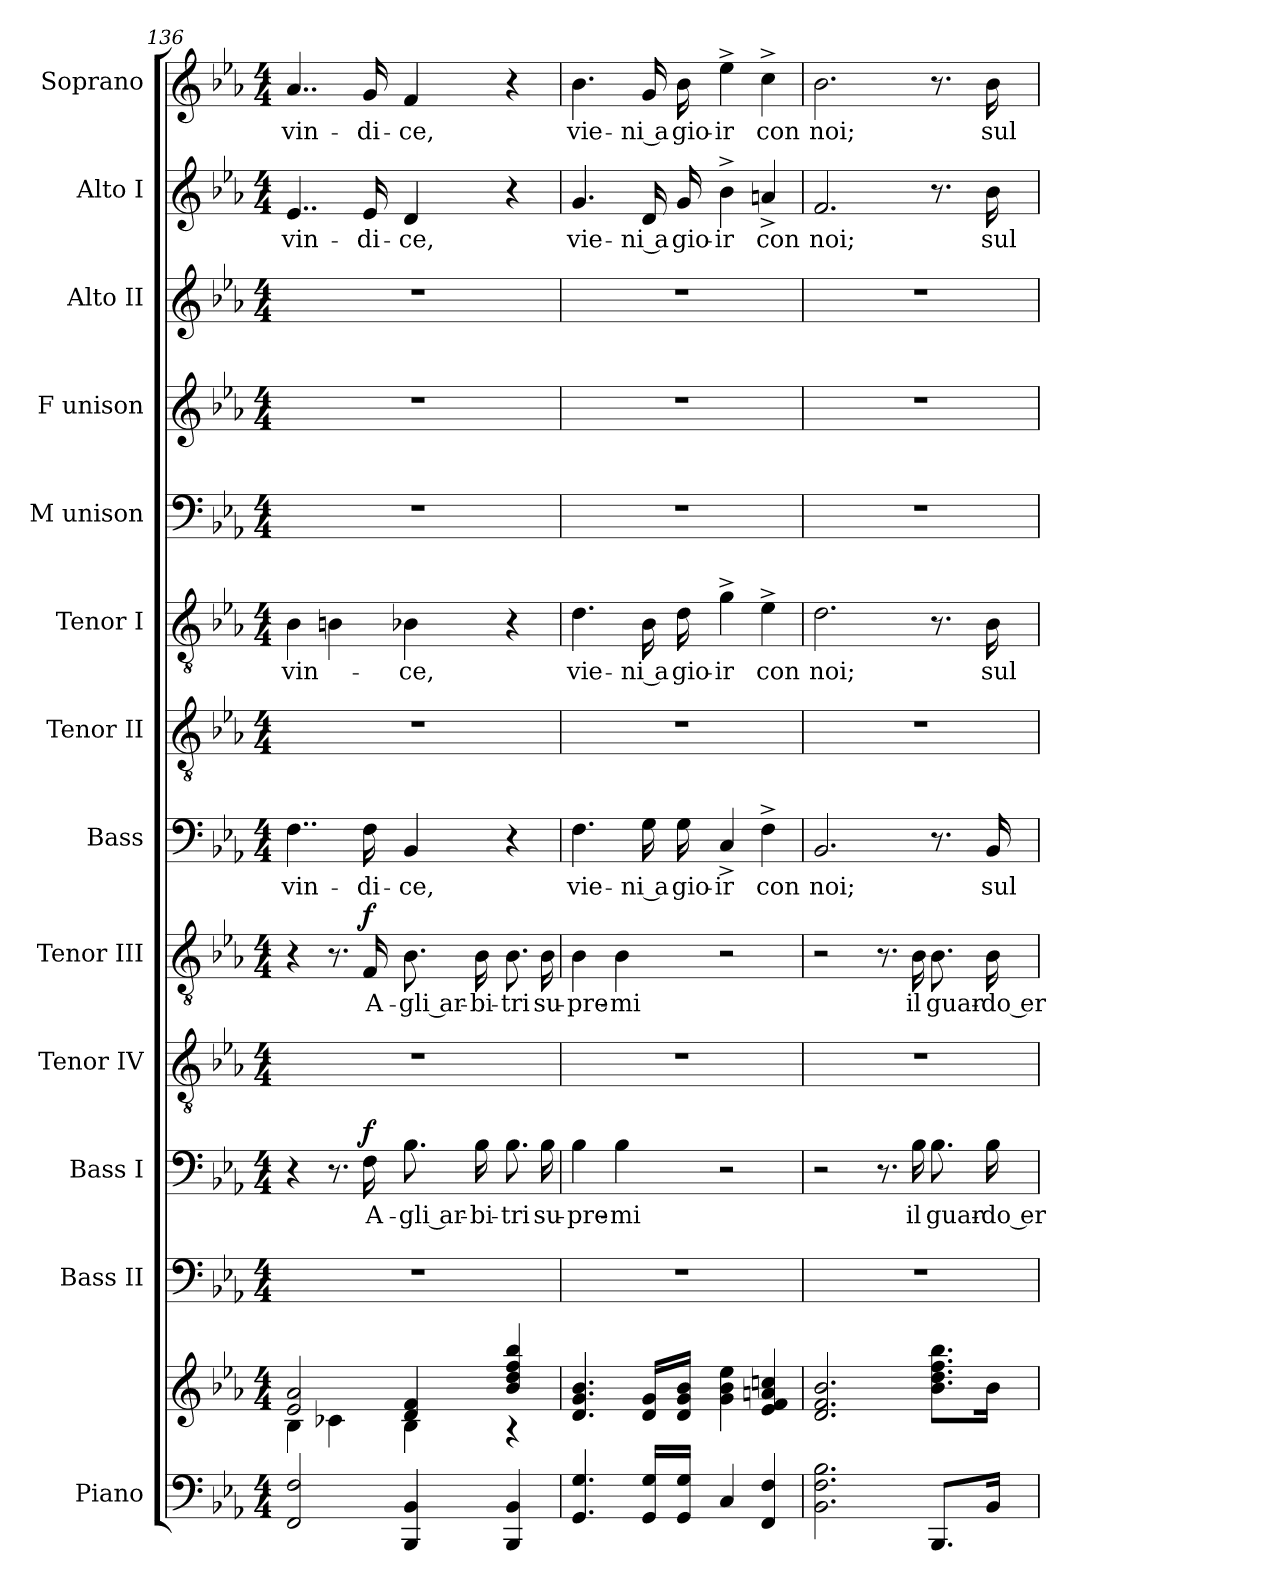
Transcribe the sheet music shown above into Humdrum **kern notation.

**kern	**kern	**kern	**kern	**text	**dynam	**kern	**kern	**text	**dynam	**kern	**text	**kern	**kern	**text	**kern	**kern	**kern	**kern	**text	**kern	**text
*part13	*part13	*part12	*part11	*part11	*part11	*part10	*part9	*part9	*part9	*part8	*part8	*part7	*part6	*part6	*part5	*part4	*part3	*part2	*part2	*part1	*part1
*staff14	*staff13	*staff12	*staff11	*staff11	*staff11	*staff10	*staff9	*staff9	*staff9	*staff8	*staff8	*staff7	*staff6	*staff6	*staff5	*staff4	*staff3	*staff2	*staff2	*staff1	*staff1
*I"Piano	*	*I"Bass II	*I"Bass I	*	*	*I"Tenor IV	*I"Tenor III	*	*	*I"Bass	*	*I"Tenor II	*I"Tenor I	*	*I"M unison	*I"F unison	*I"Alto II	*I"Alto I	*	*I"Soprano	*
*I'Pno.	*	*I'B.II	*I'B.I	*	*	*I'T.IV	*I'T.III	*	*	*I'B.	*	*I'T.II	*I'T.I	*	*I'M.u.	*I'F.u.	*I'A.II	*I'A.I	*	*I'S.	*
*clefF4	*clefG2	*clefF4	*clefF4	*	*	*clefGv2	*clefGv2	*	*	*clefF4	*	*clefGv2	*clefGv2	*	*clefF4	*clefG2	*clefG2	*clefG2	*	*clefG2	*
*k[b-e-a-]	*k[b-e-a-]	*k[b-e-a-]	*k[b-e-a-]	*	*	*k[b-e-a-]	*k[b-e-a-]	*	*	*k[b-e-a-]	*	*k[b-e-a-]	*k[b-e-a-]	*	*k[b-e-a-]	*k[b-e-a-]	*k[b-e-a-]	*k[b-e-a-]	*	*k[b-e-a-]	*
*M4/4	*M4/4	*M4/4	*M4/4	*	*	*M4/4	*M4/4	*	*	*M4/4	*	*M4/4	*M4/4	*	*M4/4	*M4/4	*M4/4	*M4/4	*	*M4/4	*
=136	=136	=136	=136	=136	=136	=136	=136	=136	=136	=136	=136	=136	=136	=136	=136	=136	=136	=136	=136	=136	=136
*	*^	*	*	*	*	*	*	*	*	*	*	*	*	*	*	*	*	*	*	*	*
!	!	!	!	!	!	!	!	!	!	!	!	!LO:LY:b	!	!	!LO:LY:b	!	!	!	!	!LO:LY:b	!	!LO:LY:b
2FF/ 2F/	2e-/ 2a-/	4B-\	1r	4r	.	.	1r	4r	.	.	4..F\	vin-	1r	4B-\	vin-	1r	1r	1r	4..e-/	vin-	4..a-/	vin-
.	.	4c-X\	.	8.r	.	.	.	8.r	.	.	.	.	.	4Bn\	.	.	.	.	.	.	.	.
!	!	!	!	!	!LO:LY:b	!LO:DY:a	!	!	!LO:LY:b	!LO:DY:a	!	!LO:LY:b	!	!	!	!	!	!	!	!LO:LY:b	!	!LO:LY:b
.	.	.	.	16F\	A-	f	.	16F/	A-	f	16F\	-di-	.	.	.	.	.	.	16e-/	-di-	16g/	-di-
!	!	!	!	!	!LO:LY:b	!	!	!	!LO:LY:b	!	!	!LO:LY:b	!	!	!LO:LY:b	!	!	!	!	!LO:LY:b	!	!LO:LY:b
4BBB-/ 4BB-/	4d/ 4f/	4B-\	.	8.B-\	gli ar-	.	.	8.B-\	gli ar-	.	4BB-/	-ce,	.	4B-X\	-ce,	.	.	.	4d/	-ce,	4f/	-ce,
!	!	!	!	!	!LO:LY:b	!	!	!	!LO:LY:b	!	!	!	!	!	!	!	!	!	!	!	!	!
.	.	.	.	16B-\	-bi-	.	.	16B-\	-bi-	.	.	.	.	.	.	.	.	.	.	.	.	.
!	!	!	!	!	!LO:LY:b	!	!	!	!LO:LY:b	!	!	!	!	!	!	!	!	!	!	!	!	!
4BBB-/ 4BB-/	4b-/ 4dd/ 4ff/ 4bb-/	4r	.	8.B-\	-tri	.	.	8.B-\	-tri	.	4r	.	.	4r	.	.	.	.	4r	.	4r	.
!	!	!	!	!	!LO:LY:b	!	!	!	!LO:LY:b	!	!	!	!	!	!	!	!	!	!	!	!	!
.	.	.	.	16B-\	su-	.	.	16B-\	su-	.	.	.	.	.	.	.	.	.	.	.	.	.
*	*v	*v	*	*	*	*	*	*	*	*	*	*	*	*	*	*	*	*	*	*	*	*
=137	=137	=137	=137	=137	=137	=137	=137	=137	=137	=137	=137	=137	=137	=137	=137	=137	=137	=137	=137	=137	=137
!	!	!	!	!LO:LY:b	!	!	!	!LO:LY:b	!	!	!LO:LY:b	!	!	!LO:LY:b	!	!	!	!	!LO:LY:b	!	!LO:LY:b
4.GG/ 4.G/	4.d/ 4.g/ 4.b-/	1r	4B-\	-pre-	.	1r	4B-\	-pre-	.	4.F\	vie-	1r	4.d\	vie-	1r	1r	1r	4.g/	vie-	4.b-\	vie-
!	!	!	!	!LO:LY:b	!	!	!	!LO:LY:b	!	!	!	!	!	!	!	!	!	!	!	!	!
.	.	.	4B-\	-mi	.	.	4B-\	-mi	.	.	.	.	.	.	.	.	.	.	.	.	.
!	!	!	!	!	!	!	!	!	!	!	!LO:LY:b	!	!	!LO:LY:b	!	!	!	!	!LO:LY:b	!	!LO:LY:b
16GG/ 16G/LL	16d/ 16g/LL	.	.	.	.	.	.	.	.	16G\	ni a	.	16B-\	ni a	.	.	.	16d/	ni a	16g/	ni a
!	!	!	!	!	!	!	!	!	!	!	!LO:LY:b	!	!	!LO:LY:b	!	!	!	!	!LO:LY:b	!	!LO:LY:b
16GG/ 16G/JJ	16d/ 16g/ 16b-/JJ	.	.	.	.	.	.	.	.	16G\	gio-	.	16d\	gio-	.	.	.	16g/	gio-	16b-\	gio-
!	!	!	!	!	!	!	!	!	!	!	!LO:LY:b	!	!	!LO:LY:b	!	!	!	!	!LO:LY:b	!	!LO:LY:b
4C/	4g\ 4b-\ 4ee-\	.	2r	.	.	.	2r	.	.	4C^/	-ir	.	4g^\	-ir	.	.	.	4b-^\	-ir	4ee-^\	-ir
!	!	!	!	!	!	!	!	!	!	!	!LO:LY:b	!	!	!LO:LY:b	!	!	!	!	!LO:LY:b	!	!LO:LY:b
4FF/ 4F/	4e-/ 4f/ 4an/ 4ccn/	.	.	.	.	.	.	.	.	4F^\	con	.	4e-^\	con	.	.	.	4an^/	con	4cc^\	con
=138	=138	=138	=138	=138	=138	=138	=138	=138	=138	=138	=138	=138	=138	=138	=138	=138	=138	=138	=138	=138	=138
!	!	!	!	!	!	!	!	!	!	!	!LO:LY:b	!	!	!LO:LY:b	!	!	!	!	!LO:LY:b	!	!LO:LY:b
2.BB-\ 2.F\ 2.B-\	2.d/ 2.f/ 2.b-/	1r	2r	.	.	1r	2r	.	.	2.BB-/	noi;	1r	2.d\	noi;	1r	1r	1r	2.f/	noi;	2.b-\	noi;
.	.	.	8.r	.	.	.	8.r	.	.	.	.	.	.	.	.	.	.	.	.	.	.
!	!	!	!	!LO:LY:b	!	!	!	!LO:LY:b	!	!	!	!	!	!	!	!	!	!	!	!	!
.	.	.	16B-\	il	.	.	16B-\	il	.	.	.	.	.	.	.	.	.	.	.	.	.
!	!	!	!	!LO:LY:b	!	!	!	!LO:LY:b	!	!	!	!	!	!	!	!	!	!	!	!	!
8.BBB-/L	8.b-\ 8.dd\ 8.ff\ 8.bb-\L	.	8.B-\	guar-	.	.	8.B-\	guar-	.	8.r	.	.	8.r	.	.	.	.	8.r	.	8.r	.
!	!	!	!	!LO:LY:b	!	!	!	!LO:LY:b	!	!	!LO:LY:b	!	!	!LO:LY:b	!	!	!	!	!LO:LY:b	!	!LO:LY:b
16BB-/Jk	16b-\Jk	.	16B-\	do er-	.	.	16B-\	do er-	.	16BB-/	sul	.	16B-\	sul	.	.	.	16b-\	sul	16b-\	sul
=	=	=	=	=	=	=	=	=	=	=	=	=	=	=	=	=	=	=	=	=	=
*-	*-	*-	*-	*-	*-	*-	*-	*-	*-	*-	*-	*-	*-	*-	*-	*-	*-	*-	*-	*-	*-
